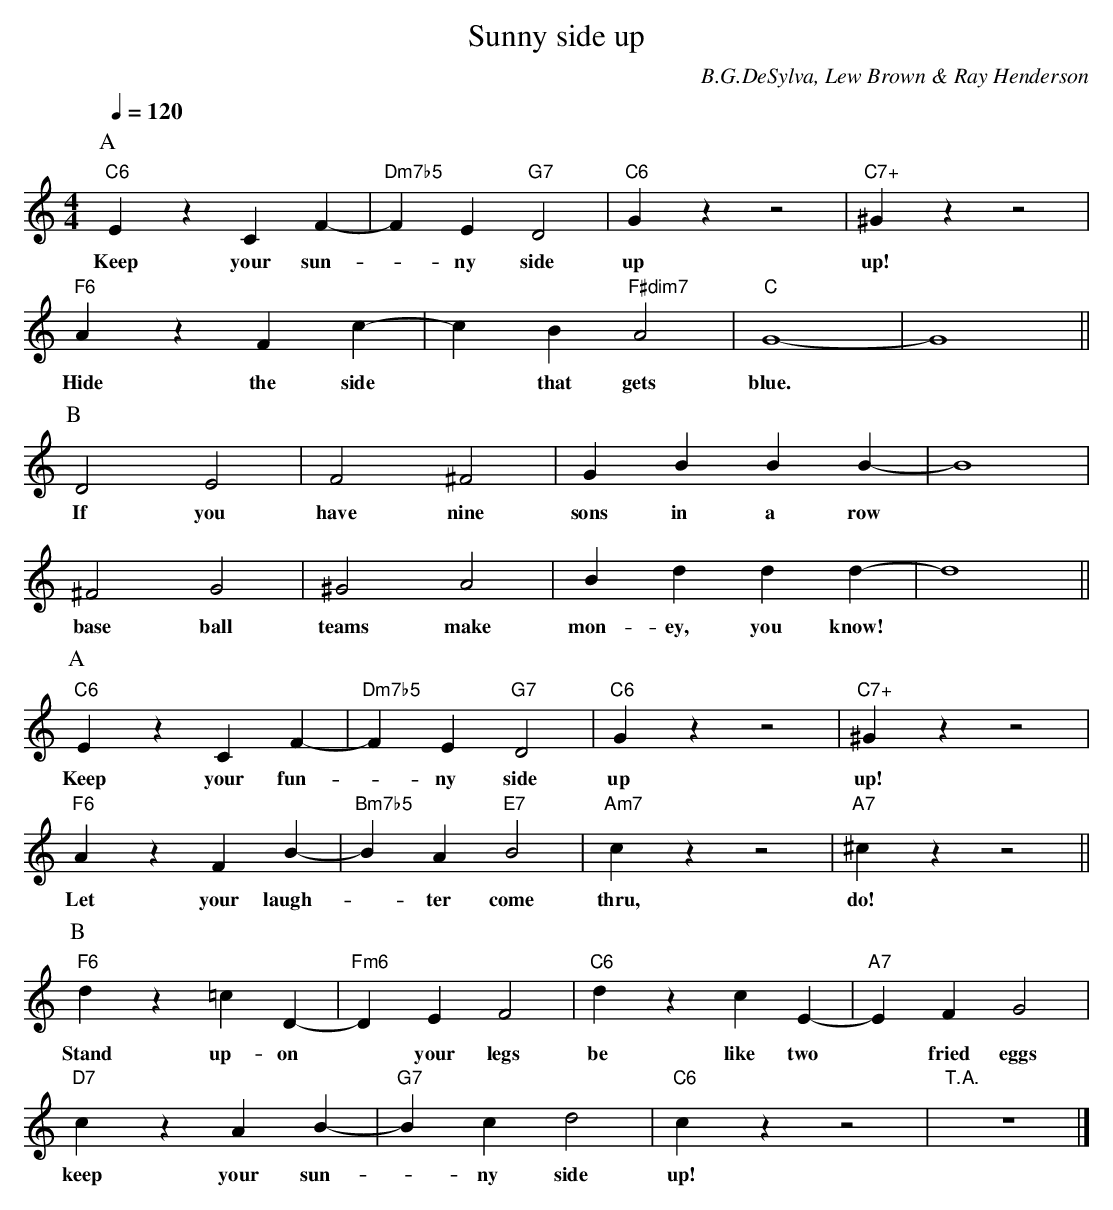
X:1
T: Sunny side up
M:4/4
L:1/4
C:B.G.DeSylva, Lew Brown & Ray Henderson
Q:1/4=120
K:C
P: A
"C6"EzCF- | "Dm7b5"FE"G7"D2 | "C6"Gzz2 | "C7+"^Gzz2 |
w:Keep your sun-*ny side up up!
"F6"AzFc- | cB"F#dim7"A2 | "C"G4- | G4 ||
w:Hide the side* that gets blue.*
P: B
D2E2 | F2^F2 | GBBB- | B4 |
w:If you have nine sons in a row*
^F2G2 | ^G2A2 | Bddd- | d4 ||
w:base ball teams make mon-ey, you know!*
P: A
"C6"EzCF- | "Dm7b5"FE"G7"D2 | "C6"Gzz2 | "C7+"^Gzz2 |
w:Keep your fun-*ny side up up!
"F6"AzFB- | "Bm7b5"BA"E7"B2 | "Am7"czz2 | "A7"^czz2 ||
w:Let your laugh-*ter come thru, do!
P: B
"F6"dz=cD- | "Fm6"DEF2 | "C6"dzcE- | "A7"EFG2 |
w:Stand up-on* your legs be like two* fried eggs
"D7"czAB- | "G7"Bcd2 | "C6"czz2 | "T.A."z4 |]
w:keep your sun-*ny side up!
